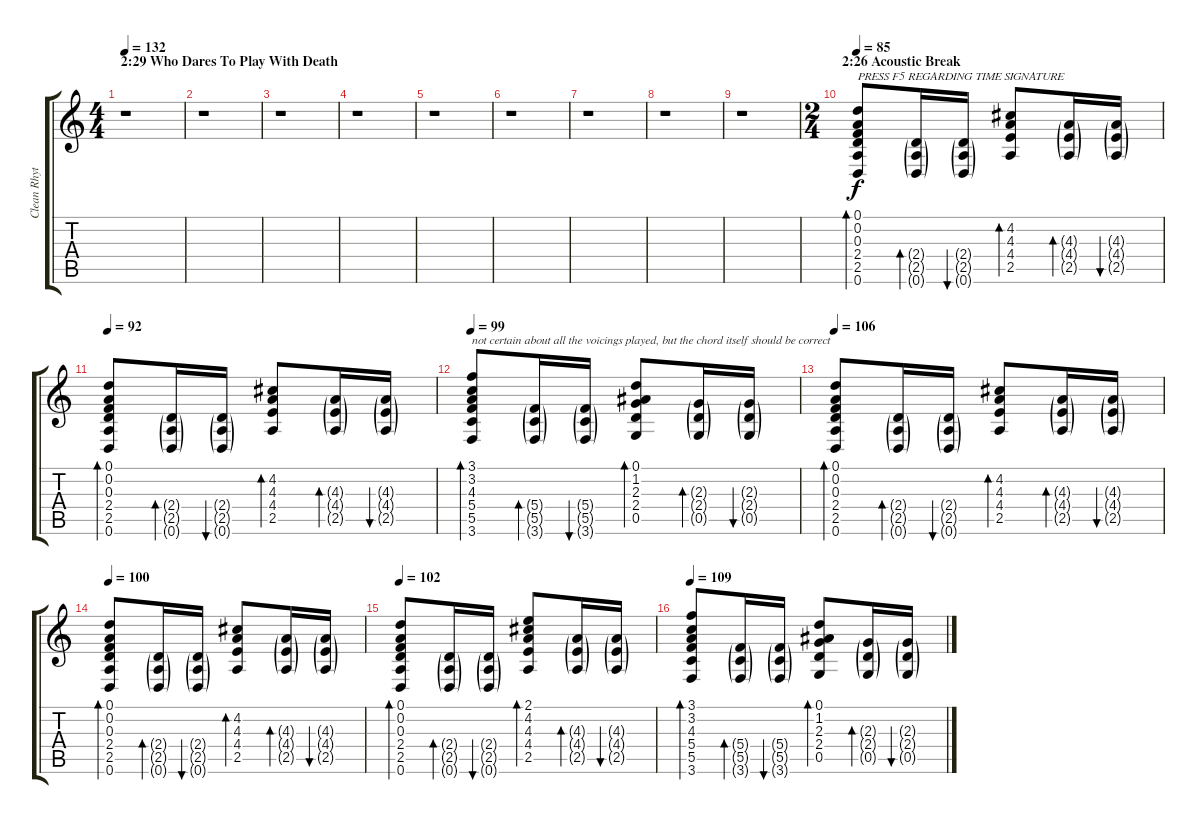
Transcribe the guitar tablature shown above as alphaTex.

\track ("Clean Rhythm Guitar" "Clean Rhyt") {instrument acousticguitarsteel}
\staff {score tabs}
\tuning (D4 A3 F3 C3 G2 D2) {hide}
\ts (4 4)
\section ("" "2:29 Who Dares To Play With Death")
\tempo 132
\clef g2
\ks c
r.1{dy f} |
r.1 |
r.1 |
r.1 |
r.1 |
r.1 |
r.1 |
r.1 |
r.1 |
\ts (2 4)
\section ("" "2:26 Acoustic Break")
\tempo 85
(0.1 0.2 0.3 2.4 2.5 0.6).8{bd 120 txt "PRESS F5 REGARDING TIME SIGNATURE"} (2.4{g} 2.5{g} 0.6{g}).16{bd 120} (2.4{g} 2.5{g} 0.6{g}).16{bu 120} (4.2 4.3 4.4 2.5).8{bd 120} (4.3{g} 4.4{g} 2.5{g}).16{bd 120} (4.3{g} 4.4{g} 2.5{g}).16{bu 120} |
\tempo 92
(0.1 0.2 0.3 2.4 2.5 0.6).8{bd 120} (2.4{g} 2.5{g} 0.6{g}).16{bd 120} (2.4{g} 2.5{g} 0.6{g}).16{bu 120} (4.2 4.3 4.4 2.5).8{bd 120} (4.3{g} 4.4{g} 2.5{g}).16{bd 120} (4.3{g} 4.4{g} 2.5{g}).16{bu 120} |
\tempo 99
(3.1 3.2 4.3 5.4 5.5 3.6).8{bd 120 txt "not certain about all the voicings played, but the chord itself should be correct"} (5.4{g} 5.5{g} 3.6{g}).16{bd 120} (5.4{g} 5.5{g} 3.6{g}).16{bu 120} (0.1 1.2 2.3 2.4 0.5).8{bd 120} (2.3{g} 2.4{g} 0.5{g}).16{bd 120} (2.3{g} 2.4{g} 0.5{g}).16{bu 120} |
\tempo 106
(0.1 0.2 0.3 2.4 2.5 0.6).8{bd 120} (2.4{g} 2.5{g} 0.6{g}).16{bd 120} (2.4{g} 2.5{g} 0.6{g}).16{bu 120} (4.2 4.3 4.4 2.5).8{bd 120} (4.3{g} 4.4{g} 2.5{g}).16{bd 120} (4.3{g} 4.4{g} 2.5{g}).16{bu 120} |
\tempo 100
(0.1 0.2 0.3 2.4 2.5 0.6).8{bd 120} (2.4{g} 2.5{g} 0.6{g}).16{bd 120} (2.4{g} 2.5{g} 0.6{g}).16{bu 120} (4.2 4.3 4.4 2.5).8{bd 120} (4.3{g} 4.4{g} 2.5{g}).16{bd 120} (4.3{g} 4.4{g} 2.5{g}).16{bu 120} |
\tempo 102
(0.1 0.2 0.3 2.4 2.5 0.6).8{bd 120} (2.4{g} 2.5{g} 0.6{g}).16{bd 120} (2.4{g} 2.5{g} 0.6{g}).16{bu 120} (2.1 4.2 4.3 4.4 2.5).8{bd 120} (4.3{g} 4.4{g} 2.5{g}).16{bd 120} (4.3{g} 4.4{g} 2.5{g}).16{bu 120} |
\tempo 109
(3.1 3.2 4.3 5.4 5.5 3.6).8{bd 120} (5.4{g} 5.5{g} 3.6{g}).16{bd 120} (5.4{g} 5.5{g} 3.6{g}).16{bu 120} (0.1 1.2 2.3 2.4 0.5).8{bd 120} (2.3{g} 2.4{g} 0.5{g}).16{bd 120} (2.3{g} 2.4{g} 0.5{g}).16{bu 120}
